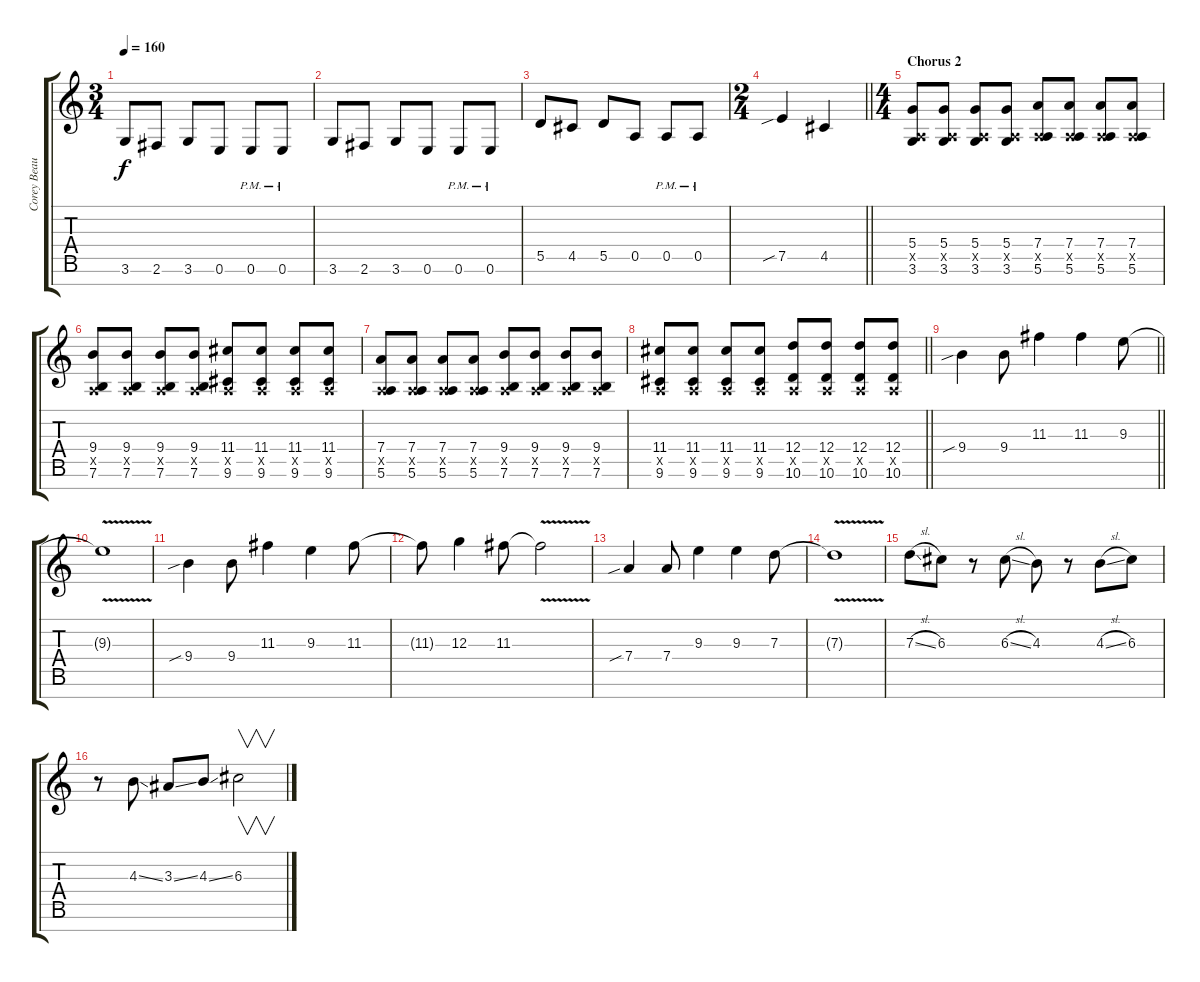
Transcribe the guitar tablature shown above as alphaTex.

\track ("Corey Beaulieu" "Corey Beau") {instrument distortionguitar}
\staff {score tabs}
\tuning (E4 B3 G3 D3 A2 E2 B1) {hide}
\ts (3 4)
\tempo 160
\clef g2
\ks c
3.6.8{dy f} 2.6.8 3.6.8 0.6.8 0.6{pm}.8 0.6{pm}.8 |
3.6.8 2.6.8 3.6.8 0.6.8 0.6{pm}.8 0.6{pm}.8 |
5.5.8 4.5.8 5.5.8 0.5.8 0.5{pm}.8 0.5{pm}.8 |
\ts (2 4)
\barLineRight lightlight
7.5{sib}.4 4.5.4 |
\ts (4 4)
\section ("" "Chorus 2")
(5.4 0.5{x} 3.6).8 (5.4 0.5{x} 3.6).8 (5.4 0.5{x} 3.6).8 (5.4 0.5{x} 3.6).8 (7.4 0.5{x} 5.6).8 (7.4 0.5{x} 5.6).8 (7.4 0.5{x} 5.6).8 (7.4 0.5{x} 5.6).8 |
(9.4 0.5{x} 7.6).8 (9.4 0.5{x} 7.6).8 (9.4 0.5{x} 7.6).8 (9.4 0.5{x} 7.6).8 (11.4 0.5{x} 9.6).8 (11.4 0.5{x} 9.6).8 (11.4 0.5{x} 9.6).8 (11.4 0.5{x} 9.6).8 |
(7.4 0.5{x} 5.6).8 (7.4 0.5{x} 5.6).8 (7.4 0.5{x} 5.6).8 (7.4 0.5{x} 5.6).8 (9.4 0.5{x} 7.6).8 (9.4 0.5{x} 7.6).8 (9.4 0.5{x} 7.6).8 (9.4 0.5{x} 7.6).8 |
\barLineRight lightlight
(11.4 0.5{x} 9.6).8 (11.4 0.5{x} 9.6).8 (11.4 0.5{x} 9.6).8 (11.4 0.5{x} 9.6).8 (12.4 0.5{x} 10.6).8 (12.4 0.5{x} 10.6).8 (12.4 0.5{x} 10.6).8 (12.4 0.5{x} 10.6).8 |
\section ("" "")
\barLineRight lightlight
9.4{sib}.4 9.4.8 11.3.4 11.3.4 9.3.8 |
9.3{v t}.1 |
9.4{sib}.4 9.4.8 11.3.4 9.3.4 11.3.8 |
11.3{t}.8 12.3.4 11.3.8 11.3{v t}.2 |
7.4{sib}.4 7.4.8 9.3.4 9.3.4 7.3.8 |
7.3{v t}.1 |
7.3{sl}.8 6.3.8 r.8 6.3{sl}.8 4.3.8 r.8 4.3{sl}.8 6.3.8 |
r.8 4.3{ss}.8 3.3{ss}.8 4.3{ss}.8 6.3.2{v}
